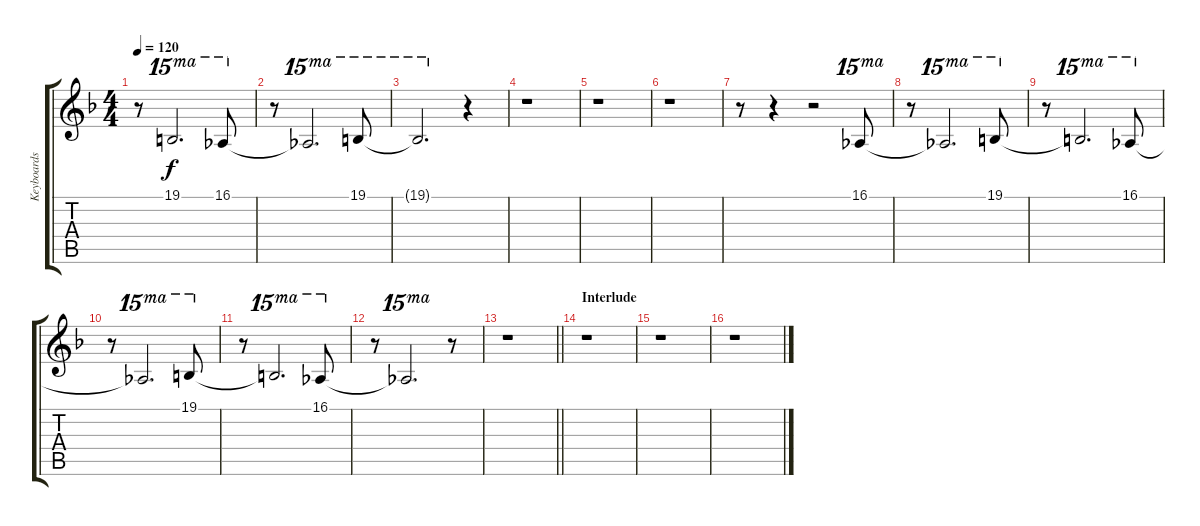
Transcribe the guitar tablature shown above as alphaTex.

\track ("Keyboards" "Keyboards") {instrument harpsichord}
\staff {score tabs}
\tuning (E4 B3 G3 D3 A2 E2) {hide}
\ts (4 4)
\tempo 120
\clef g2
\ks f
r.8{dy f} 19.1{t}.2{d ot 15ma} 16.1.8{ot 15ma} |
r.8 16.1{t}.2{d ot 15ma} 19.1.8{ot 15ma} |
19.1{t}.2{d ot 15ma} r.4 |
r.1 |
r.1 |
r.1 |
r.8 r.4 r.2 16.1.8{ot 15ma} |
r.8 16.1{t}.2{d ot 15ma} 19.1.8{ot 15ma} |
r.8 19.1{t}.2{d ot 15ma} 16.1.8{ot 15ma} |
r.8 16.1{t}.2{d ot 15ma} 19.1.8{ot 15ma} |
r.8 19.1{t}.2{d ot 15ma} 16.1.8{ot 15ma} |
r.8 16.1{t}.2{d ot 15ma} r.8 |
\barLineRight lightlight
r.1 |
\section ("" "Interlude")
r.1 |
r.1 |
r.1
